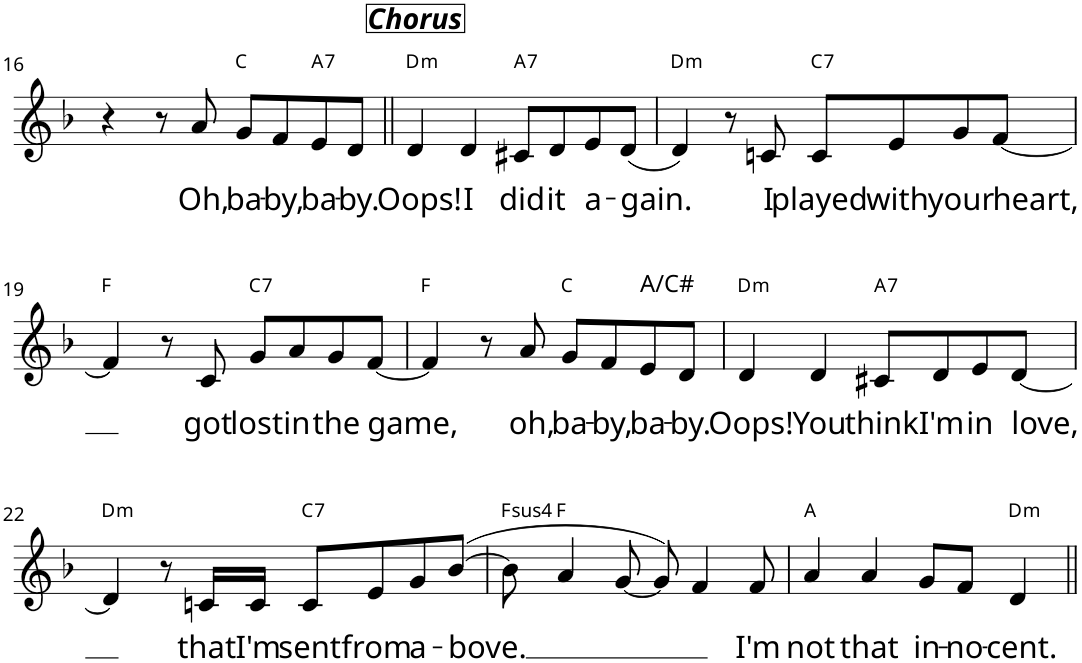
**kern	**text	**harte
*part1	*part1	*part1
*staff1	*staff1	*
*I"Piano	*	*
*I'Pno	*	*
!!LO:PB:g=z
*clefG2	*	*
*k[b-]	*	*
*M4/4	*	*
=16	=16	=16
4r	.	.
8r	.	.
!	!LO:LY:b	!
8a/	Oh,	.
!	!LO:LY:b	!
8g/L	ba-	C:maj
!	!LO:LY:b	!
8f/	-by,	.
!	!LO:LY:b	!LO:H:kt=7
8e/	-ba-	A:7
!	!LO:LY:b	!
8d/J	-by.	.
=17||	=17||	=17||
!LO:TX:a:Bi:t=Chorus	!	!
!	!LO:LY:b	!LO:H:kt=m
4d/	Oops!	D:min
!	!LO:LY:b	!
4d/	I	.
!	!LO:LY:b	!LO:H:kt=7
8c#X/L	did	A:7
!	!LO:LY:b	!
8d/	it	.
!	!LO:LY:b	!
8e/	a-	.
!	!LO:LY:b	!
(8d/J	-gain.	.
=18	=18	=18
!	!	!LO:H:kt=m
4d/)	.	D:min
8r	.	.
!	!LO:LY:b	!
8cn/	I	.
!	!LO:LY:b	!LO:H:kt=7
8c/L	played	C:7
!	!LO:LY:b	!
8e/	with	.
!	!LO:LY:b	!
8g/	your	.
!	!LO:LY:b	!
[8f/J	heart,	.
!!LO:LB:g=z
=19	=19	=19
4f/]	.	F:maj
8r	.	.
!	!LO:LY:b	!
8c/	got	.
!	!LO:LY:b	!LO:H:kt=7
8g/L	lost	C:7
!	!LO:LY:b	!
8a/	in	.
!	!LO:LY:b	!
8g/	the	.
!	!LO:LY:b	!
[8f/J	game,	.
=20	=20	=20
4f/]	.	F:maj
8r	.	.
!	!LO:LY:b	!
8a/	oh,	.
!	!LO:LY:b	!
8g/L	ba-	C:maj
!	!LO:LY:b	!
8f/	-by,	.
!LO:TX:a:t=A/C#	!	!
!	!LO:LY:b	!
8e/	ba-	.
!	!LO:LY:b	!
8d/J	-by.	.
=21	=21	=21
!	!LO:LY:b	!LO:H:kt=m
4d/	-Oops!	D:min
!	!LO:LY:b	!
4d/	You	.
!	!LO:LY:b	!LO:H:kt=7
8c#X/L	think	A:7
!	!LO:LY:b	!
8d/	I'm	.
!	!LO:LY:b	!
8e/	in	.
!	!LO:LY:b	!
[8d/J	love,	.
!!LO:LB:g=z
=22	=22	=22
!	!	!LO:H:kt=m
4d/]	.	D:min
8r	.	.
!	!LO:LY:b	!
16cn/LL	that	.
!	!LO:LY:b	!
16c/JJ	I'm	.
!	!LO:LY:b	!LO:H:kt=7
8c/L	sent	C:7
!	!LO:LY:b	!
8e/	from	.
!	!LO:LY:b	!
8g/	a-	.
!	!LO:LY:b	!
([8b-/J	-bove.	.
=23	=23	=23
!	!	!LO:H:kt=4
8b-\]	.	F:sus4
4a/	.	F:maj
[8g/	.	.
8g/])	.	.
4f/	.	.
!	!LO:LY:b	!
8f/	I'm	.
=24	=24	=24
!	!LO:LY:b	!
4a/	not	A:maj
!	!LO:LY:b	!
4a/	that	.
!	!LO:LY:b	!
8g/L	in-	.
!	!LO:LY:b	!
8f/J	-no-	.
!	!LO:LY:b	!LO:H:kt=m
4d/	-cent.	D:min
=||	=||	=||
*-	*-	*-
